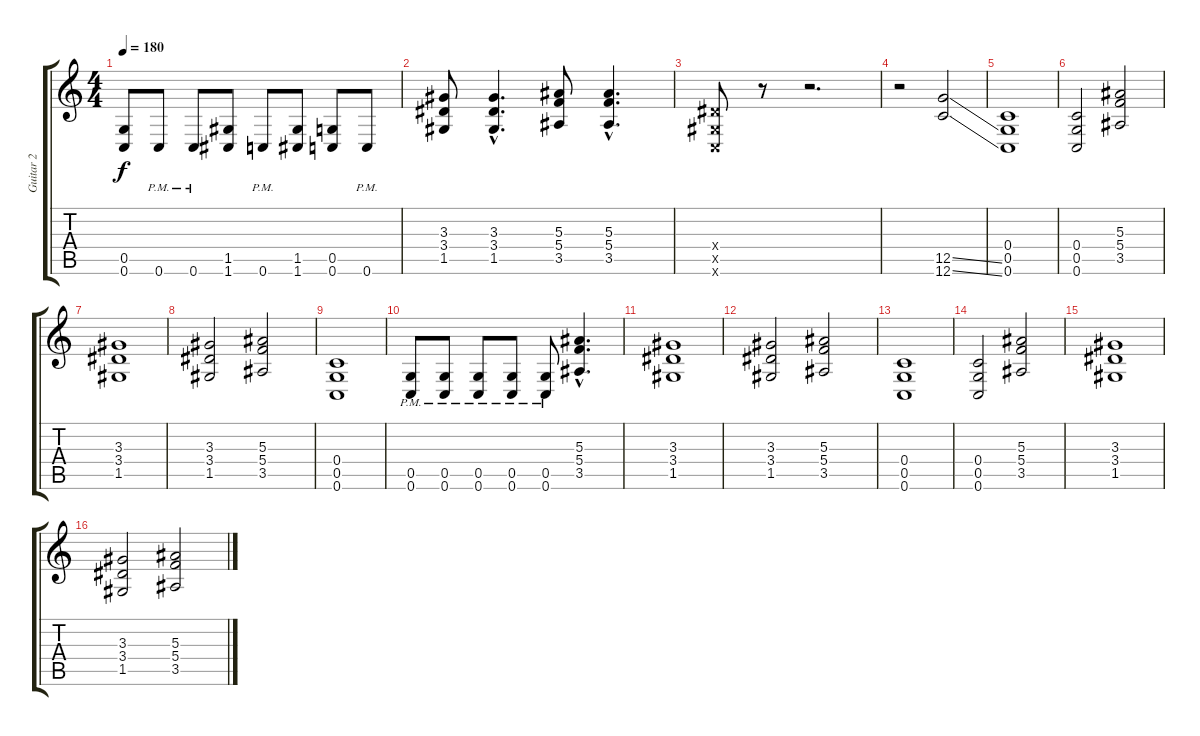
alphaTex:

\track ("Guitar 2" "Guitar 2") {instrument distortionguitar}
\staff {score tabs}
\tuning (D4 A3 F3 C3 G2 C2) {hide}
\ts (4 4)
\tempo 180
\clef g2
\ks c
(0.5 0.6).8{dy f} 0.6{pm}.8 0.6{pm}.8 (1.5 1.6).8 0.6{pm}.8 (1.5 1.6).8 (0.5 0.6).8 0.6{pm}.8 |
(3.3 3.4 1.5).8 (3.3{hac} 3.4{hac} 1.5{hac}).4{d} (5.3 5.4 3.5).8 (5.3{hac} 5.4{hac} 3.5{hac}).4{d} |
(3.4{x} 1.5{x} 0.6{x}).8 r.8 r.2{d} |
r.2 (12.5{ss} 12.6{ss}).2 |
(0.4 0.5 0.6).1 |
(0.4 0.5 0.6).2 (5.3 5.4 3.5).2 |
(3.3 3.4 1.5).1 |
(3.3 3.4 1.5).2 (5.3 5.4 3.5).2 |
(0.4 0.5 0.6).1 |
(0.5{pm} 0.6{pm}).8 (0.5{pm} 0.6{pm}).8 (0.5{pm} 0.6{pm}).8 (0.5{pm} 0.6{pm}).8 (0.5{pm} 0.6{pm}).8 (5.3{hac} 5.4{hac} 3.5{hac}).4{d} |
(3.3 3.4 1.5).1 |
(3.3 3.4 1.5).2 (5.3 5.4 3.5).2 |
(0.4 0.5 0.6).1 |
(0.4 0.5 0.6).2 (5.3 5.4 3.5).2 |
(3.3 3.4 1.5).1 |
(3.3 3.4 1.5).2 (5.3 5.4 3.5).2
